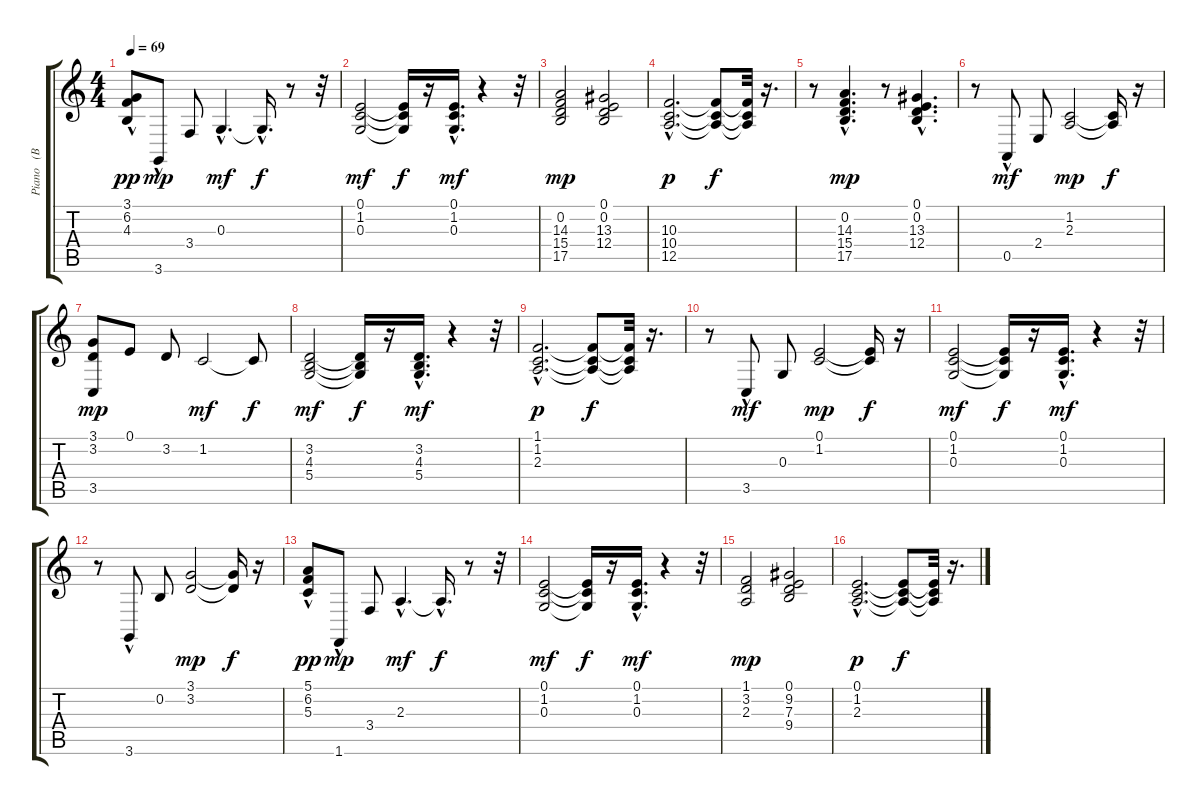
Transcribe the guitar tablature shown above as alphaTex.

\track ("Piano   (BB)" "Piano   (B") {instrument electricpiano1}
\staff {score tabs}
\tuning (E4 B3 G3 D3 A2 E2) {hide}
\ts (4 4)
\tempo 69
\clef g2
\ks c
(3.1{hac} 6.2{hac} 4.3).8{dy pp} 3.6{hac}.8{dy mp} 3.4.8 0.3{hac}.4{d dy mf} 0.3{hac t}.16{d dy f} r.8 r.32 |
(0.1 1.2 0.3).2{dy mf} (0.1{t} 1.2{t} 0.3{t}).16{dy f} r.16 (0.1{hac} 1.2{hac} 0.3{hac}).16{d dy mf} r.4 r.32 |
(0.2 14.3 15.4 17.5).2{dy mp} (0.1 0.2 13.3 12.4).2 |
(10.3{hac} 10.4{hac} 12.5{hac}).2{d dy p} (10.3{t} 10.4{t} 12.5{t}).8{dy f} (10.3{t} 10.4{t} 12.5{t}).32 r.16{d} |
r.8 (0.2{hac} 14.3{hac} 15.4{hac} 17.5{hac}).4{d dy mp} r.8 (0.1{hac} 0.2{hac} 13.3{hac} 12.4{hac}).4{d} |
r.8 0.5{hac}.8{dy mf} 2.4.8 (1.2 2.3).2{dy mp} (1.2{t} 2.3{t}).16{dy f} r.16 |
(3.1 3.2 3.5).8{dy mp} 0.1.8 3.2.8 1.2.2{dy mf} 1.2{t}.8{dy f} |
(3.2 4.3 5.4).2{dy mf} (3.2{t} 4.3{t} 5.4{t}).16{dy f} r.16 (3.2{hac} 4.3{hac} 5.4{hac}).16{d dy mf} r.4 r.32 |
(1.1{hac} 1.2{hac} 2.3{hac}).2{d dy p} (1.1{t} 1.2{t} 2.3{t}).8{dy f} (1.1{t} 1.2{t} 2.3{t}).32 r.16{d} |
r.8 3.5{hac}.8{dy mf} 0.3.8 (0.1 1.2).2{dy mp} (0.1{t} 1.2{t}).16{dy f} r.16 |
(0.1 1.2 0.3).2{dy mf} (0.1{t} 1.2{t} 0.3{t}).16{dy f} r.16 (0.1{hac} 1.2{hac} 0.3{hac}).16{d dy mf} r.4 r.32 |
r.8 3.6{hac}.8 0.2.8 (3.1 3.2).2{dy mp} (3.1{t} 3.2{t}).16{dy f} r.16 |
(5.1{hac} 6.2{hac} 5.3).8{dy pp} 1.6{hac}.8{dy mp} 3.4.8 2.3{hac}.4{d dy mf} 2.3{hac t}.16{d dy f} r.8 r.32 |
(0.1 1.2 0.3).2{dy mf} (0.1{t} 1.2{t} 0.3{t}).16{dy f} r.16 (0.1{hac} 1.2{hac} 0.3{hac}).16{d dy mf} r.4 r.32 |
(1.1 3.2 2.3).2{dy mp} (0.1 9.2 7.3 9.4).2 |
(0.1{hac} 1.2{hac} 2.3{hac}).2{d dy p} (0.1{t} 1.2{t} 2.3{t}).8{dy f} (0.1{t} 1.2{t} 2.3{t}).32 r.16{d}
